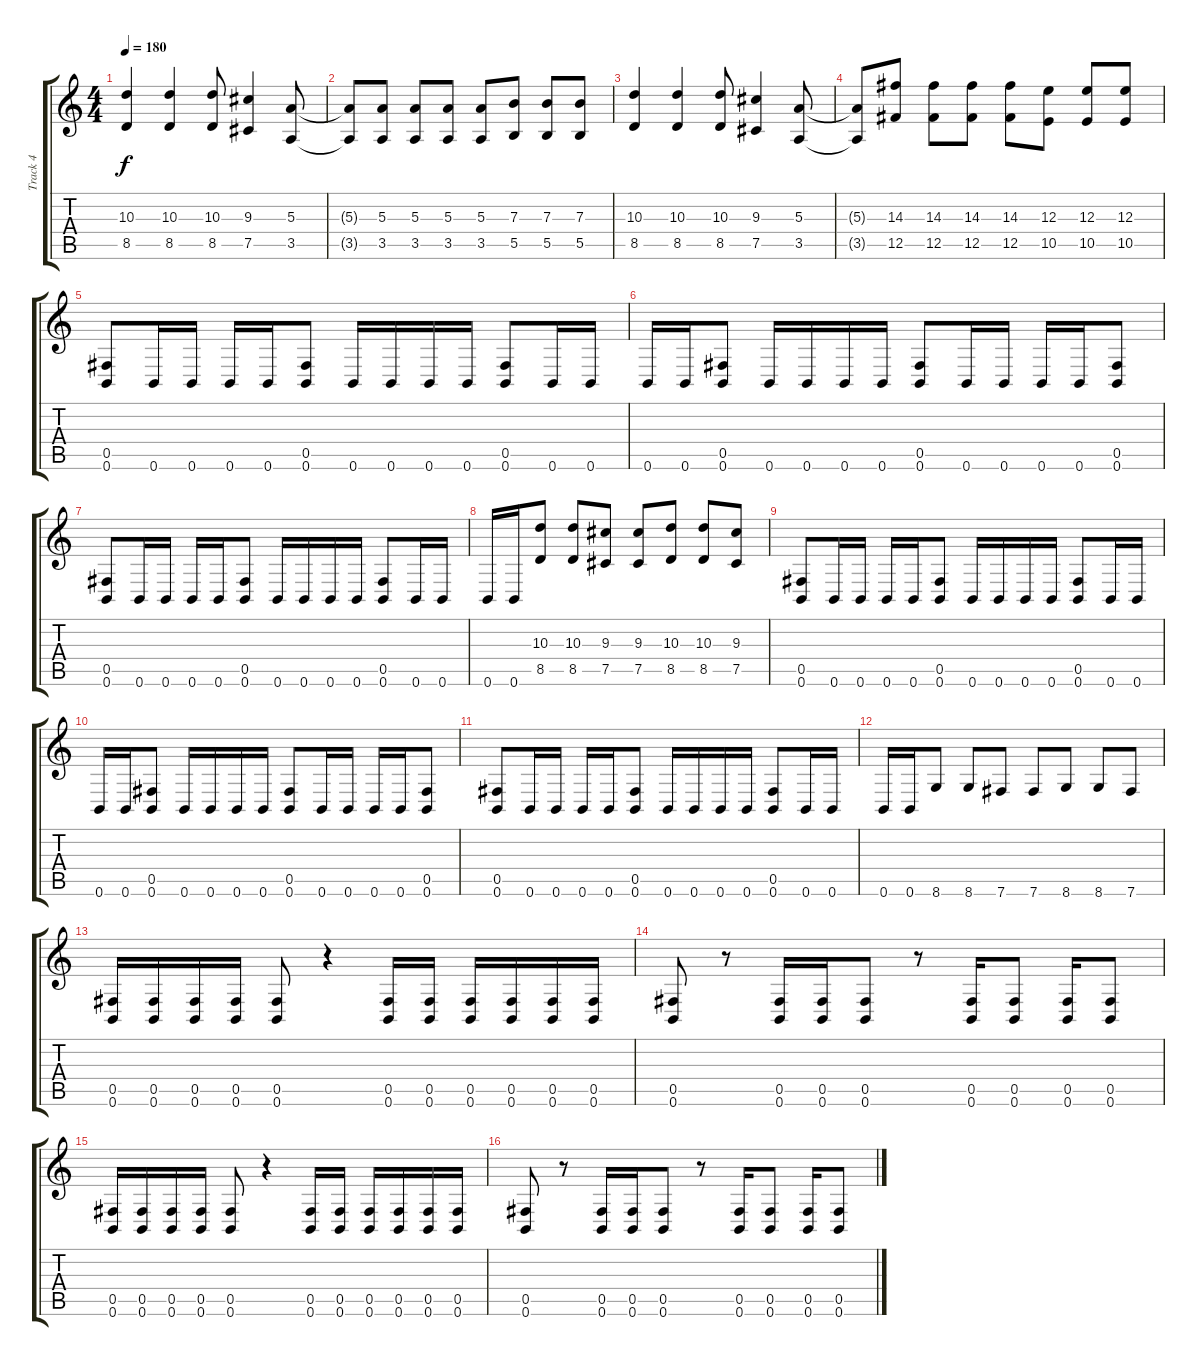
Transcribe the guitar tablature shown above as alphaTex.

\track ("Track 4" "Track 4") {instrument distortionguitar}
\staff {score tabs}
\tuning (Db4 Ab3 E3 B2 Gb2 B1) {hide}
\ts (4 4)
\tempo 180
\clef g2
\ks c
(10.3 8.5).4{dy f} (10.3 8.5).4 (10.3 8.5).8 (9.3 7.5).4 (5.3 3.5).8 |
(5.3{t} 3.5{t}).8 (5.3 3.5).8 (5.3 3.5).8 (5.3 3.5).8 (5.3 3.5).8 (7.3 5.5).8 (7.3 5.5).8 (7.3 5.5).8 |
(10.3 8.5).4 (10.3 8.5).4 (10.3 8.5).8 (9.3 7.5).4 (5.3 3.5).8 |
(5.3{t} 3.5{t}).8 (14.3 12.5).8 (14.3 12.5).8 (14.3 12.5).8 (14.3 12.5).8 (12.3 10.5).8 (12.3 10.5).8 (12.3 10.5).8 |
(0.5 0.6).8 0.6.16 0.6.16 0.6.16 0.6.16 (0.5 0.6).8 0.6.16 0.6.16 0.6.16 0.6.16 (0.5 0.6).8 0.6.16 0.6.16 |
0.6.16 0.6.16 (0.5 0.6).8 0.6.16 0.6.16 0.6.16 0.6.16 (0.5 0.6).8 0.6.16 0.6.16 0.6.16 0.6.16 (0.5 0.6).8 |
(0.5 0.6).8 0.6.16 0.6.16 0.6.16 0.6.16 (0.5 0.6).8 0.6.16 0.6.16 0.6.16 0.6.16 (0.5 0.6).8 0.6.16 0.6.16 |
0.6.16 0.6.16 (10.3 8.5).8 (10.3 8.5).8 (9.3 7.5).8 (9.3 7.5).8 (10.3 8.5).8 (10.3 8.5).8 (9.3 7.5).8 |
(0.5 0.6).8 0.6.16 0.6.16 0.6.16 0.6.16 (0.5 0.6).8 0.6.16 0.6.16 0.6.16 0.6.16 (0.5 0.6).8 0.6.16 0.6.16 |
0.6.16 0.6.16 (0.5 0.6).8 0.6.16 0.6.16 0.6.16 0.6.16 (0.5 0.6).8 0.6.16 0.6.16 0.6.16 0.6.16 (0.5 0.6).8 |
(0.5 0.6).8 0.6.16 0.6.16 0.6.16 0.6.16 (0.5 0.6).8 0.6.16 0.6.16 0.6.16 0.6.16 (0.5 0.6).8 0.6.16 0.6.16 |
0.6.16 0.6.16 8.6.8 8.6.8 7.6.8 7.6.8 8.6.8 8.6.8 7.6.8 |
(0.5 0.6).16 (0.5 0.6).16 (0.5 0.6).16 (0.5 0.6).16 (0.5 0.6).8 r.4 (0.5 0.6).16 (0.5 0.6).16 (0.5 0.6).16 (0.5 0.6).16 (0.5 0.6).16 (0.5 0.6).16 |
(0.5 0.6).8 r.8 (0.5 0.6).16 (0.5 0.6).16 (0.5 0.6).8 r.8 (0.5 0.6).16 (0.5 0.6).8 (0.5 0.6).16 (0.5 0.6).8 |
(0.5 0.6).16 (0.5 0.6).16 (0.5 0.6).16 (0.5 0.6).16 (0.5 0.6).8 r.4 (0.5 0.6).16 (0.5 0.6).16 (0.5 0.6).16 (0.5 0.6).16 (0.5 0.6).16 (0.5 0.6).16 |
(0.5 0.6).8 r.8 (0.5 0.6).16 (0.5 0.6).16 (0.5 0.6).8 r.8 (0.5 0.6).16 (0.5 0.6).8 (0.5 0.6).16 (0.5 0.6).8
